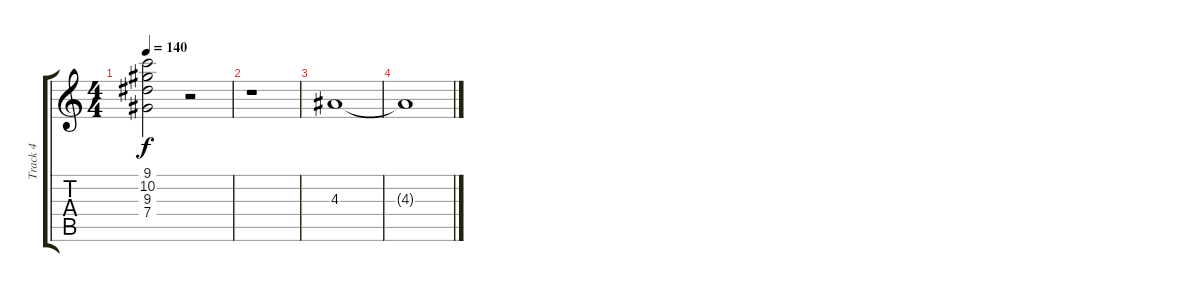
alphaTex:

\track ("Track 4" "Track 4") {instrument acousticguitarsteel}
\staff {score tabs}
\tuning (Eb4 Bb3 Gb3 Db3 Ab2 Eb2) {hide}
\ts (4 4)
\tempo 140
\clef g2
\ks c
(9.1 10.2 9.3 7.4).2{dy f} r.2 |
r.1 |
4.3.1 |
4.3{t}.1
